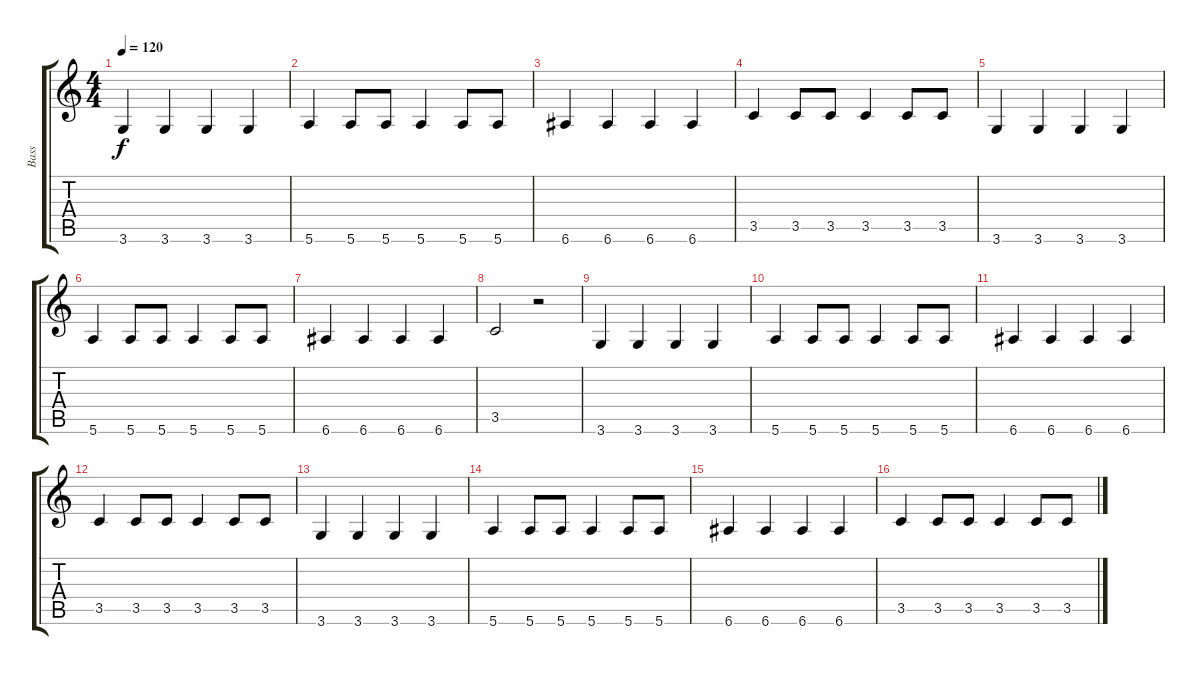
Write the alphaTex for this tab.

\track ("Bass" "Bass") {instrument electricbasspick}
\staff {score tabs}
\tuning (E4 B3 G3 D3 A2 E2) {hide}
\ts (4 4)
\tempo 120
\clef g2
\ks c
3.6.4{dy f} 3.6.4 3.6.4 3.6.4 |
5.6.4 5.6.8 5.6.8 5.6.4 5.6.8 5.6.8 |
6.6.4 6.6.4 6.6.4 6.6.4 |
3.5.4 3.5.8 3.5.8 3.5.4 3.5.8 3.5.8 |
3.6.4 3.6.4 3.6.4 3.6.4 |
5.6.4 5.6.8 5.6.8 5.6.4 5.6.8 5.6.8 |
6.6.4 6.6.4 6.6.4 6.6.4 |
3.5.2 r.2 |
3.6.4 3.6.4 3.6.4 3.6.4 |
5.6.4 5.6.8 5.6.8 5.6.4 5.6.8 5.6.8 |
6.6.4 6.6.4 6.6.4 6.6.4 |
3.5.4 3.5.8 3.5.8 3.5.4 3.5.8 3.5.8 |
3.6.4 3.6.4 3.6.4 3.6.4 |
5.6.4 5.6.8 5.6.8 5.6.4 5.6.8 5.6.8 |
6.6.4 6.6.4 6.6.4 6.6.4 |
3.5.4 3.5.8 3.5.8 3.5.4 3.5.8 3.5.8
